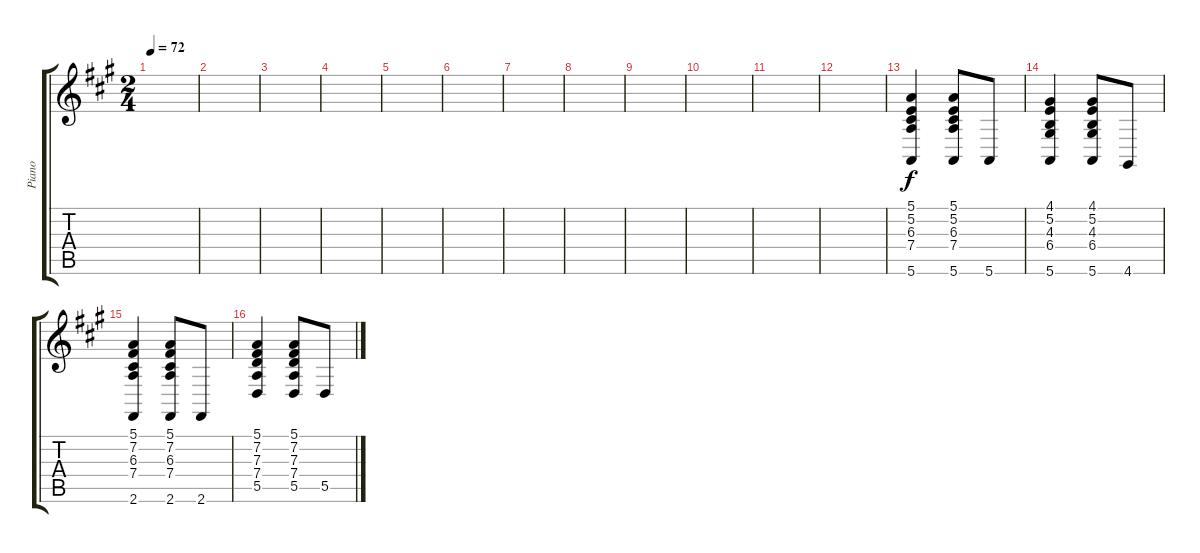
\track ("Piano" "Piano") {instrument acousticgrandpiano}
\staff {score tabs}
\tuning (E4 B3 G3 D3 A2 E2) {hide}
\ts (2 4)
\tempo 72
\clef g2
\ks a
|
|
|
|
|
|
|
|
|
|
|
|
(5.1 5.2 6.3 7.4 5.6).4 (5.1 5.2 6.3 7.4 5.6).8 5.6.8 |
(4.1 5.2 4.3 6.4 5.6).4 (4.1 5.2 4.3 6.4 5.6).8 4.6.8 |
(5.1 7.2 6.3 7.4 2.6).4 (5.1 7.2 6.3 7.4 2.6).8 2.6.8 |
(5.1 7.2 7.3 7.4 5.5).4 (5.1 7.2 7.3 7.4 5.5).8 5.5.8
